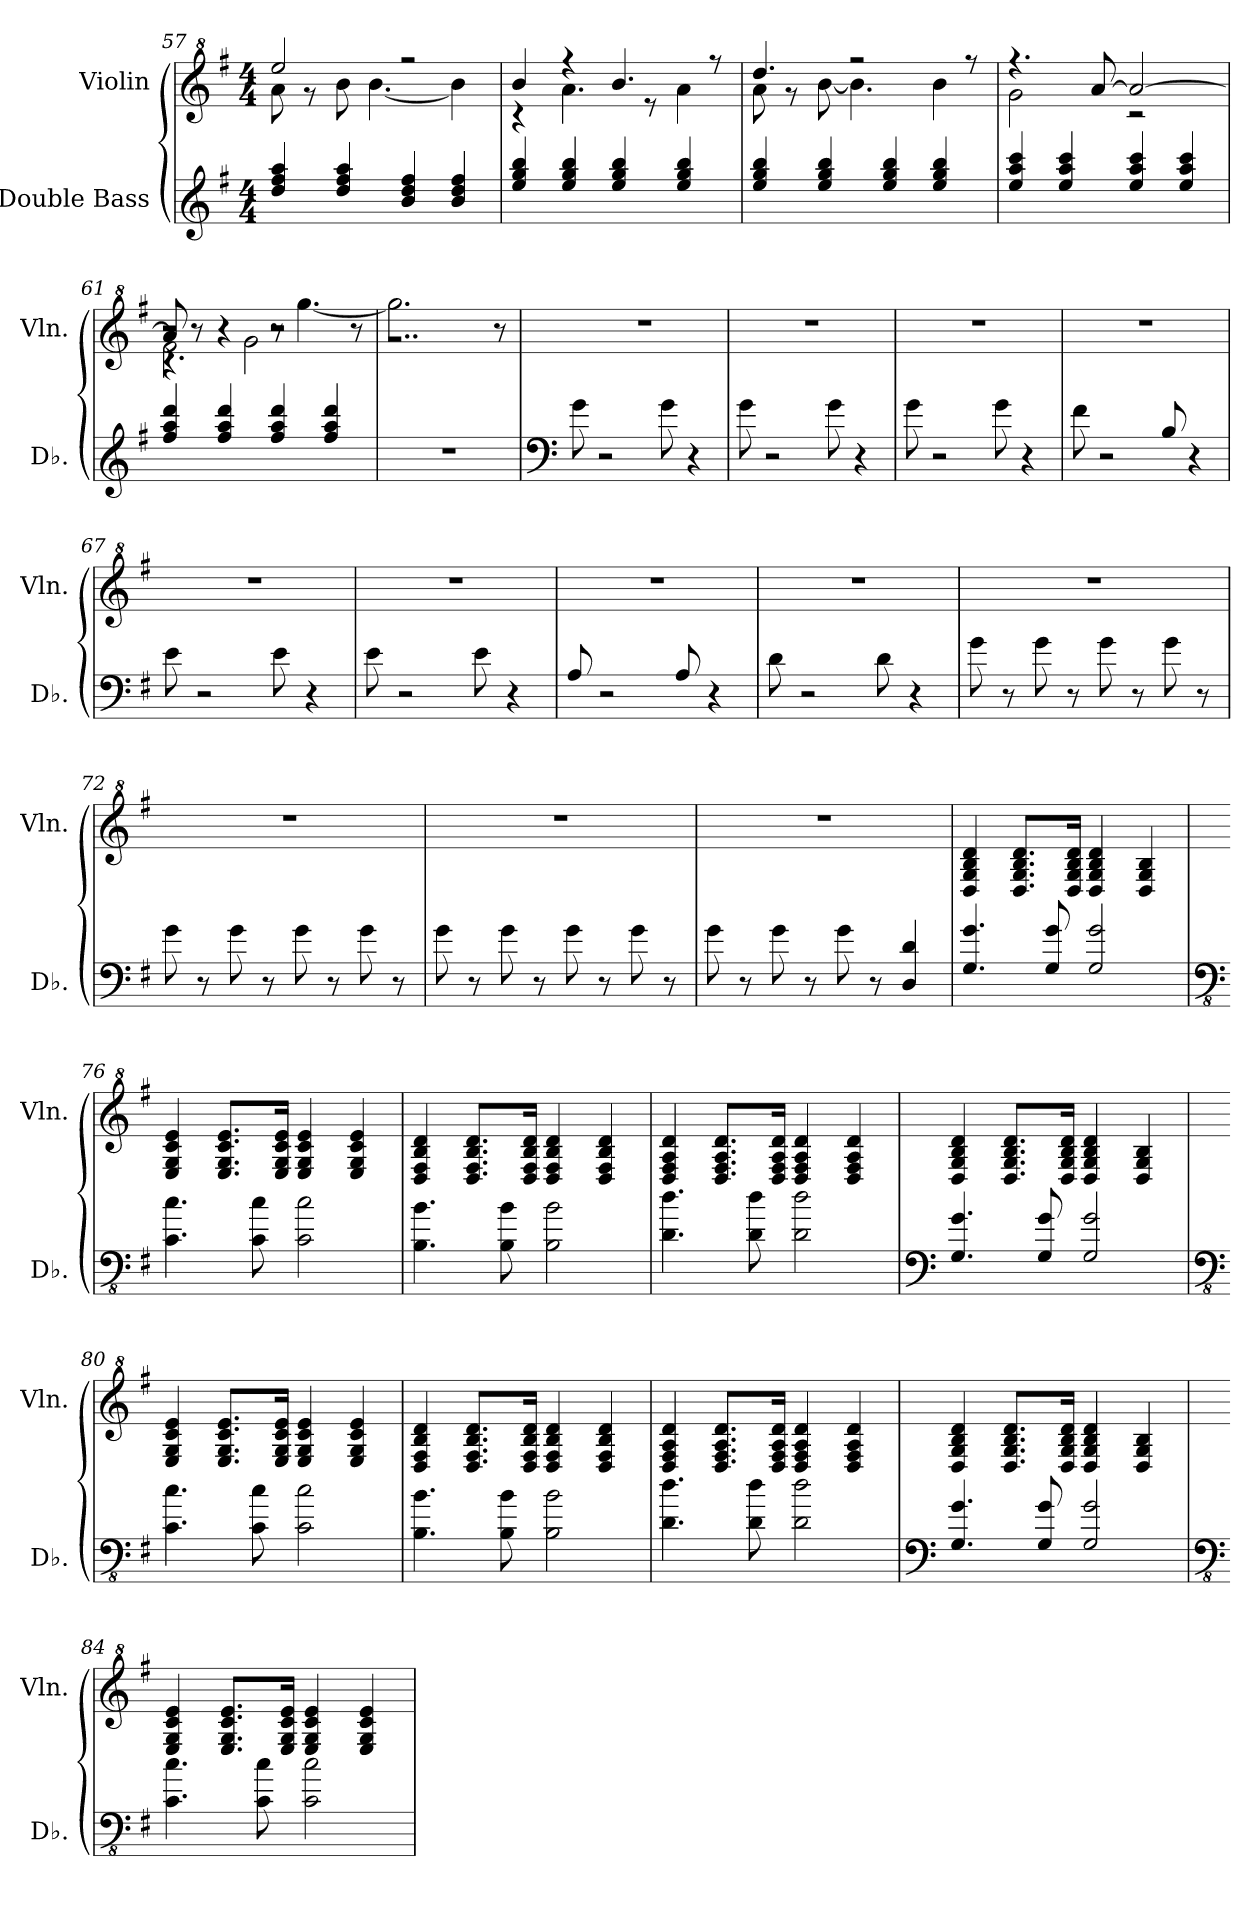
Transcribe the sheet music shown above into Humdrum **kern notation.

**kern	**kern
*part2	*part1
*staff2	*staff1
*I"Double Bass	*I"Violin
*I'Db.	*I'Vln.
*clefG2	*clefG^2
*ITrd7c12	*
*k[f#]	*k[f#]
*M4/4	*M4/4
=57	=57
*	*^
4d/ 4f#/ 4a/	2eee/	8aa\
.	.	8r
4d/ 4f#/ 4a/	.	8bb\
.	.	[4.bb\
4B/ 4d/ 4f#/	2r	.
4B/ 4d/ 4f#/	.	4bb\]
=58	=58	=58
4e/ 4g/ 4b/	4bb/	4r
4e/ 4g/ 4b/	4r	4.aa\
4e/ 4g/ 4b/	4.bb/	.
.	.	8r
4e/ 4g/ 4b/	.	4aa\
.	8r	.
=59	=59	=59
4e/ 4g/ 4b/	4.ddd/	8aa\
.	.	8r
4e/ 4g/ 4b/	.	[8bb\
.	2r	4.bb\]
4e/ 4g/ 4b/	.	.
4e/ 4g/ 4b/	.	4bb\
.	8r	.
=60	=60	=60
4e/ 4a/ 4cc/	4.r	2gg\
4e/ 4a/ 4cc/	.	.
.	[8aa/	.
4e/ 4a/ 4cc/	2aa/_	2r
4e/ 4a/ 4cc/	.	.
!!LO:LB:g=z
=61	=61	=61
*	*^	*^
4f#/ 4a/ 4dd/	8aa/]	4.rcc	2r	2ff#\
.	8r	.	.	.
4f#/ 4a/ 4dd/	4r	.	.	.
.	.	2gg\	.	.
4f#/ 4a/ 4dd/	2r	.	2r	8r
.	.	.	.	[4.ggg\
4f#/ 4a/ 4dd/	.	.	.	.
.	.	8r	.	.
*	*	*v	*v	*v
=62	=62	=62
1r	2..rgg	2.ggg\]
.	.	4ryy
.	8r	.
*	*v	*v
=63	=63
*clefF4	*
8G\	1r
2r	.
8G\	.
4r	.
=64	=64
8G\	1r
2r	.
8G\	.
4r	.
=65	=65
8G\	1r
2r	.
8G\	.
4r	.
=66	=66
8F#\	1r
2r	.
8BB/	.
4r	.
=67	=67
8E\	1r
2r	.
8E\	.
4r	.
=68	=68
8E\	1r
2r	.
8E\	.
4r	.
!!LO:PB:g=z
=69	=69
8AA/	1r
2r	.
8AA/	.
4r	.
=70	=70
8D\	1r
2r	.
8D\	.
4r	.
=71	=71
8G\	1r
8r	.
8G\	.
8r	.
8G\	.
8r	.
8G\	.
8r	.
=72	=72
8G\	1r
8r	.
8G\	.
8r	.
8G\	.
8r	.
8G\	.
8r	.
=73	=73
8G\	1r
8r	.
8G\	.
8r	.
8G\	.
8r	.
8G\	.
8r	.
=74	=74
8G\	1r
8r	.
8G\	.
8r	.
8G\	.
8r	.
4DD/ 4D/	.
!!LO:LB:g=z
=75	=75
4.GG/ 4.G/	4d/ 4g/ 4b/ 4dd/
.	8.d/ 8.g/ 8.b/ 8.dd/L
8GG/ 8G/	.
.	16d/ 16g/ 16b/ 16dd/Jk
2GG/ 2G/	4d/ 4g/ 4b/ 4dd/
.	4d/ 4g/ 4b/
=76	=76
*clefFv4	*
4.CC\ 4.C\	4e/ 4g/ 4cc/ 4ee/
.	8.e/ 8.g/ 8.cc/ 8.ee/L
8CC\ 8C\	.
.	16e/ 16g/ 16cc/ 16ee/Jk
2CC\ 2C\	4e/ 4g/ 4cc/ 4ee/
.	4e/ 4g/ 4cc/ 4ee/
=77	=77
4.BBB\ 4.BB\	4d/ 4f#/ 4b/ 4dd/
.	8.d/ 8.f#/ 8.b/ 8.dd/L
8BBB\ 8BB\	.
.	16d/ 16f#/ 16b/ 16dd/Jk
2BBB\ 2BB\	4d/ 4f#/ 4b/ 4dd/
.	4d/ 4f#/ 4b/ 4dd/
=78	=78
4.DD\ 4.D\	4d/ 4f#/ 4a/ 4dd/
.	8.d/ 8.f#/ 8.a/ 8.dd/L
8DD\ 8D\	.
.	16d/ 16f#/ 16a/ 16dd/Jk
2DD\ 2D\	4d/ 4f#/ 4a/ 4dd/
.	4d/ 4f#/ 4a/ 4dd/
=79	=79
*clefF4	*
4.GG/ 4.G/	4d/ 4g/ 4b/ 4dd/
.	8.d/ 8.g/ 8.b/ 8.dd/L
8GG/ 8G/	.
.	16d/ 16g/ 16b/ 16dd/Jk
2GG/ 2G/	4d/ 4g/ 4b/ 4dd/
.	4d/ 4g/ 4b/
!!LO:LB:g=z
=80	=80
*clefFv4	*
4.CC\ 4.C\	4e/ 4g/ 4cc/ 4ee/
.	8.e/ 8.g/ 8.cc/ 8.ee/L
8CC\ 8C\	.
.	16e/ 16g/ 16cc/ 16ee/Jk
2CC\ 2C\	4e/ 4g/ 4cc/ 4ee/
.	4e/ 4g/ 4cc/ 4ee/
=81	=81
4.BBB\ 4.BB\	4d/ 4f#/ 4b/ 4dd/
.	8.d/ 8.f#/ 8.b/ 8.dd/L
8BBB\ 8BB\	.
.	16d/ 16f#/ 16b/ 16dd/Jk
2BBB\ 2BB\	4d/ 4f#/ 4b/ 4dd/
.	4d/ 4f#/ 4b/ 4dd/
=82	=82
4.DD\ 4.D\	4d/ 4f#/ 4a/ 4dd/
.	8.d/ 8.f#/ 8.a/ 8.dd/L
8DD\ 8D\	.
.	16d/ 16f#/ 16a/ 16dd/Jk
2DD\ 2D\	4d/ 4f#/ 4a/ 4dd/
.	4d/ 4f#/ 4a/ 4dd/
=83	=83
*clefF4	*
4.GG/ 4.G/	4d/ 4g/ 4b/ 4dd/
.	8.d/ 8.g/ 8.b/ 8.dd/L
8GG/ 8G/	.
.	16d/ 16g/ 16b/ 16dd/Jk
2GG/ 2G/	4d/ 4g/ 4b/ 4dd/
.	4d/ 4g/ 4b/
=84	=84
*clefFv4	*
4.CC\ 4.C\	4e/ 4g/ 4cc/ 4ee/
.	8.e/ 8.g/ 8.cc/ 8.ee/L
8CC\ 8C\	.
.	16e/ 16g/ 16cc/ 16ee/Jk
2CC\ 2C\	4e/ 4g/ 4cc/ 4ee/
.	4e/ 4g/ 4cc/ 4ee/
=	=
*-	*-
